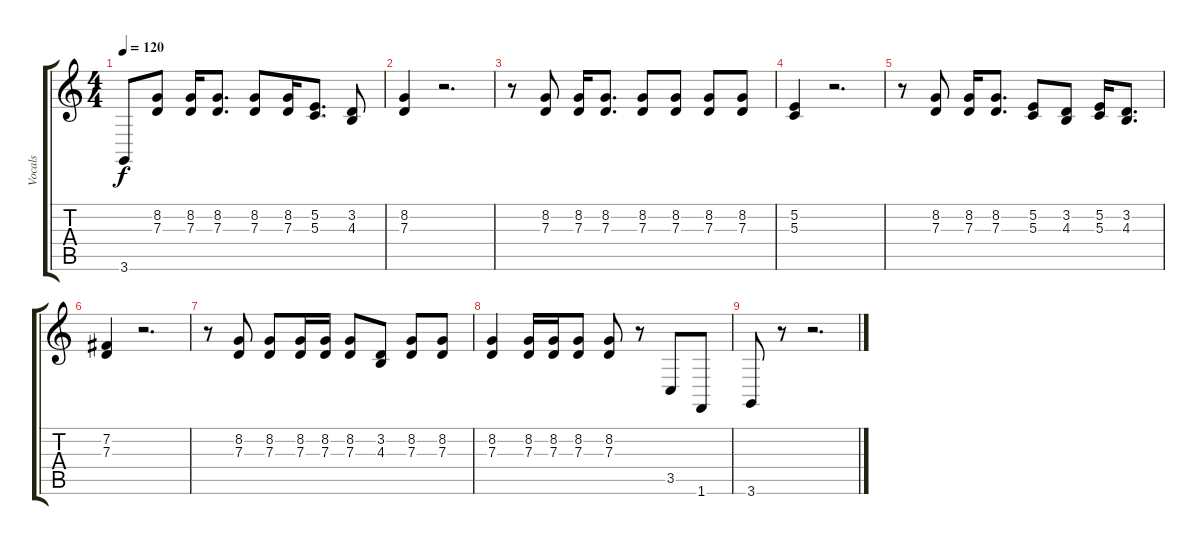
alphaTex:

\track ("Vocals" "Vocals") {instrument voiceoohs}
\staff {score tabs}
\tuning (E4 B3 G3 D3 A2 E2) {hide}
\ts (4 4)
\tempo 120
\clef g2
\ks c
3.6.8{dy f} (8.2 7.3).8 (8.2 7.3).16 (8.2 7.3).8{d} (8.2 7.3).8 (8.2 7.3).16 (5.2 5.3).8{d} (3.2 4.3).8 |
(8.2 7.3).4 r.2{d} |
r.8 (8.2 7.3).8 (8.2 7.3).16 (8.2 7.3).8{d} (8.2 7.3).8 (8.2 7.3).8 (8.2 7.3).8 (8.2 7.3).8 |
(5.2 5.3).4 r.2{d} |
r.8 (8.2 7.3).8 (8.2 7.3).16 (8.2 7.3).8{d} (5.2 5.3).8 (3.2 4.3).8 (5.2 5.3).16 (3.2 4.3).8{d} |
(7.2 7.3).4 r.2{d} |
r.8 (8.2 7.3).8 (8.2 7.3).8 (8.2 7.3).16 (8.2 7.3).16 (8.2 7.3).8 (3.2 4.3).8 (8.2 7.3).8 (8.2 7.3).8 |
(8.2 7.3).4 (8.2 7.3).16 (8.2 7.3).16 (8.2 7.3).8 (8.2 7.3).8 r.8 3.5.8 1.6.8 |
3.6.8 r.8 r.2{d}
